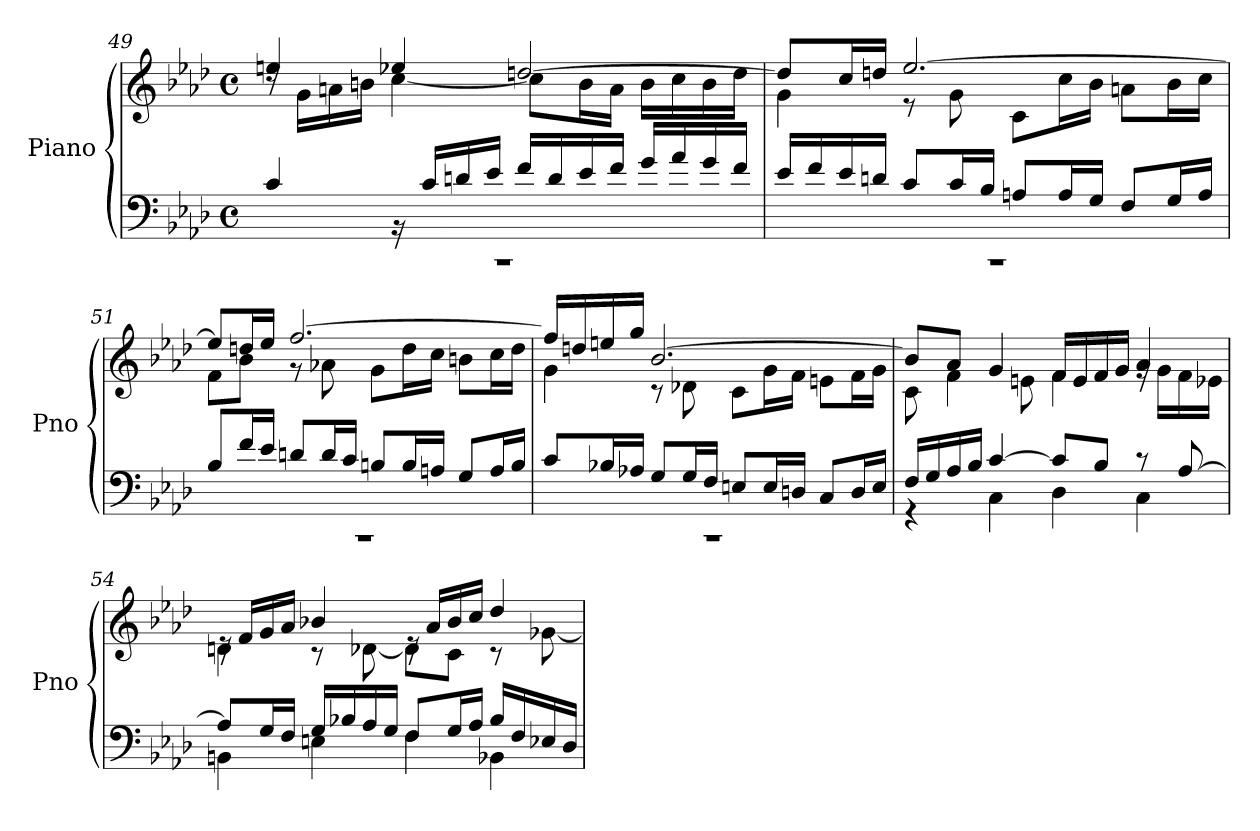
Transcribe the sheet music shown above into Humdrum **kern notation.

**kern	**kern
*part1	*part1
*staff2	*staff1
*I"Piano	*
*I'Pno	*
*clefF4	*clefG2
*k[b-e-a-d-]	*k[b-e-a-d-]
*M4/4	*M4/4
*met(c)	*met(c)
=49	=49
*^	*^
1rCC	4c/	4een/	16rdd
.	.	.	16g\LL
.	.	.	16an\
.	.	.	16bn\JJ
.	16r	4ee-X/	[4cc\
.	16c/LL	.	.
.	16dn/	.	.
.	16e-/JJ	.	.
.	16f/LL	[2ddn/	8cc\L]
.	16d/	.	.
.	16e-/	.	16b\L
.	16f/JJ	.	16a\JJ
.	16g/LL	.	16b\LL
.	16a-/	.	16cc\
.	16g/	.	16b\
.	16f/JJ	.	16dd\JJ
!!LO:LB:g=z	!!
=50	=50	=50	=50
1rCC	16e-/LL	8dd/L]	4g\
.	16f/	.	.
.	16e-/	16cc/L	.
.	16dn/JJ	16ddn/JJ	.
.	8c/L	[2.ee-/	8r
.	16c/L	.	8g\
.	16B-/JJ	.	.
.	8An/L	.	8c\L
.	16A/L	.	16cc\L
.	16G/JJ	.	16b-\JJ
.	8F/L	.	8an\L
.	16G/L	.	16b-\L
.	16A/JJ	.	16cc\JJ
!!LO:LB:g=z	!!
=51	=51	=51	=51
1rCC	8B-/L	8ee-/L]	8f\L
.	16f/L	16ddn/L	8b-\J
.	16e-/JJ	16ee-/JJ	.
.	8dn/L	[2.ff/	8r
.	16d/L	.	8a-X\
.	16c/JJ	.	.
.	8Bn/L	.	8g\L
.	16B/L	.	16dd\L
.	16An/JJ	.	16cc\JJ
.	8G/L	.	8bn\L
.	16A/L	.	16cc\L
.	16B/JJ	.	16dd\JJ
=52	=52	=52	=52
1rCC	8c/L	16ff/LL]	4g\
.	.	16ddn/	.
.	16B-X/L	16een/	.
.	16A-X/JJ	16gg/JJ	.
.	8G/L	[2.b-/	8r
.	16G/L	.	8d-X\
.	16F/JJ	.	.
.	8En/L	.	8c\L
.	16E/L	.	16g\L
.	16Dn/JJ	.	16f\JJ
.	8C/L	.	8en\L
.	16D/L	.	16f\L
.	16E/JJ	.	16g\JJ
!!LO:LB:g=z	!!
=53	=53	=53	=53
16F/LL	4r	8b-/L]	8c\
16G/	.	.	.
16A-/	.	8a-/J	4f\
16B-/JJ	.	.	.
[4c/	4C\	4g/	.
.	.	.	8en\
8c/L]	4D-\	16f/LL	4f\
.	.	16e/	.
8B-/J	.	16f/	.
.	.	16g/JJ	.
8r	4C\	4a-/	16rg
.	.	.	16g\LL
[8A-/	.	.	16f\
.	.	.	16e-X\JJ
!!LO:PB:g=z	!!
=54	=54	=54	=54
8A-/L]	4BBn\	16re	4dn\
.	.	16f/LL	.
16G/L	.	16g/	.
16F/JJ	.	16a-/JJ	.
16G/LL	4En\	4b-X/	8r
16B-X/	.	.	.
16A-/	.	.	[8d-X\
16G/JJ	.	.	.
8F/L	4F\	16re	8d-\L]
.	.	16a-/LL	.
16G/L	.	16b-/	8c\J
16A-/JJ	.	16cc/JJ	.
16B-/LL	4BB-X\	4dd-/	8r
16F/	.	.	.
16E-X/	.	.	[8g-X\
16D-/JJ	.	.	.
*v	*v	*	*
*	*v	*v
=	=
*-	*-
